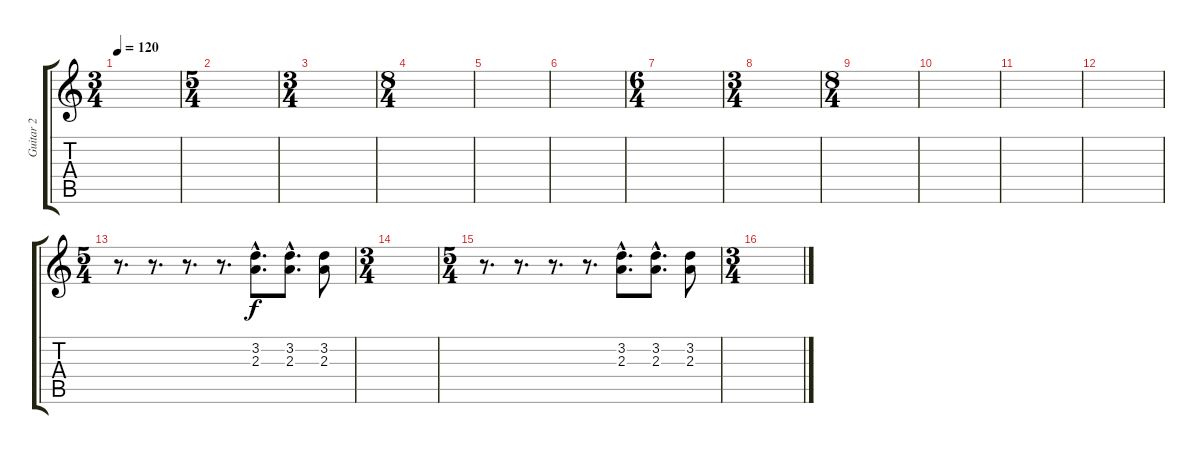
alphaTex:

\track ("Guitar 2" "Guitar 2") {instrument distortionguitar}
\staff {score tabs}
\tuning (E4 B3 G3 D3 A2 D2) {hide}
\ts (3 4)
\tempo 120
\clef g2
\ks c
|
\ts (5 4)
|
\ts (3 4)
|
\ts (8 4)
|
|
|
\ts (6 4)
|
\ts (3 4)
|
\ts (8 4)
|
|
|
|
\ts (5 4)
r.8{d volume 13 instrument distortionguitar} r.8{d} r.8{d} r.8{d} (3.2{hac} 2.3{hac}).8{d dy f} (3.2{hac} 2.3{hac}).8{d} (3.2 2.3).8 |
\ts (3 4)
|
\ts (5 4)
r.8{d volume 13 instrument distortionguitar} r.8{d} r.8{d} r.8{d} (3.2{hac} 2.3{hac}).8{d} (3.2{hac} 2.3{hac}).8{d} (3.2 2.3).8 |
\ts (3 4)
